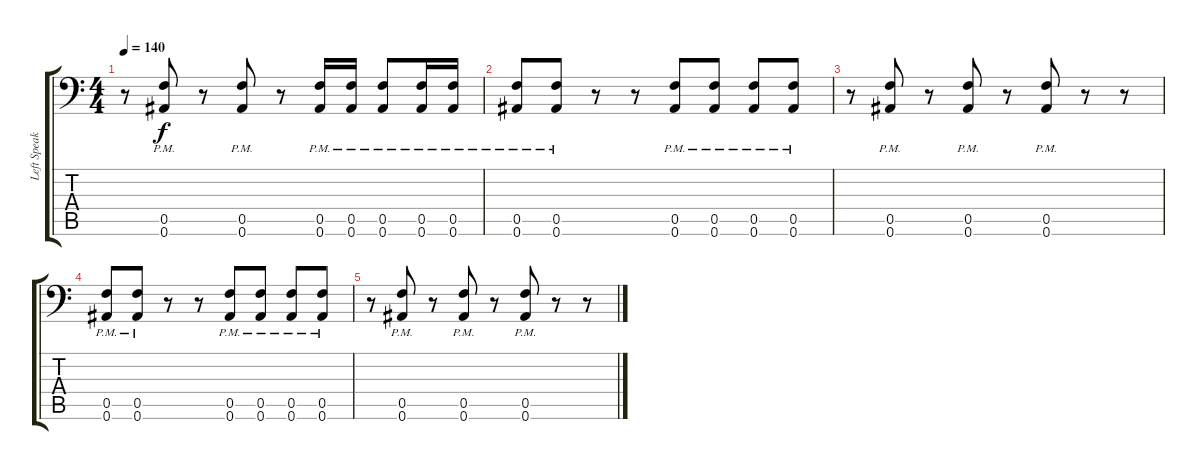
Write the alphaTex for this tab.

\track ("Left Speaker" "Left Speak") {instrument overdrivenguitar}
\staff {score tabs}
\tuning (C4 G3 Eb3 Bb2 F2 Bb1) {hide}
\ts (4 4)
\tempo 140
\clef f4
\ks c
r.8{dy f} (0.5{pm} 0.6{pm}).8 r.8 (0.5{pm} 0.6{pm}).8 r.8 (0.5{pm} 0.6{pm}).16 (0.5{pm} 0.6{pm}).16 (0.5{pm} 0.6{pm}).8 (0.5{pm} 0.6{pm}).16 (0.5{pm} 0.6{pm}).16 |
(0.5{pm} 0.6{pm}).8 (0.5{pm} 0.6{pm}).8 r.8 r.8 (0.5{pm} 0.6{pm}).8 (0.5{pm} 0.6{pm}).8 (0.5{pm} 0.6{pm}).8 (0.5{pm} 0.6{pm}).8 |
r.8 (0.5{pm} 0.6{pm}).8 r.8 (0.5{pm} 0.6{pm}).8 r.8 (0.5{pm} 0.6{pm}).8 r.8 r.8 |
(0.5{pm} 0.6{pm}).8 (0.5{pm} 0.6{pm}).8 r.8 r.8 (0.5{pm} 0.6{pm}).8 (0.5{pm} 0.6{pm}).8 (0.5{pm} 0.6{pm}).8 (0.5{pm} 0.6{pm}).8 |
r.8 (0.5{pm} 0.6{pm}).8 r.8 (0.5{pm} 0.6{pm}).8 r.8 (0.5{pm} 0.6{pm}).8 r.8 r.8
